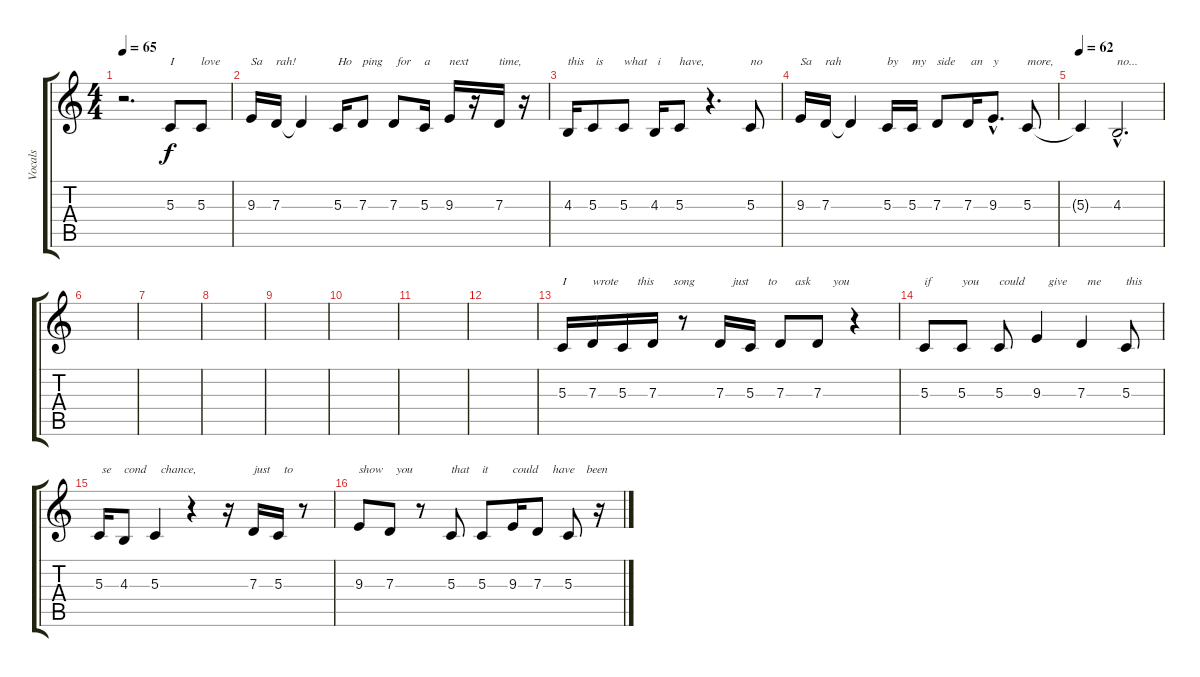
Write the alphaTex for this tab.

\track ("Vocals" "Vocals") {instrument lead6voice}
\staff {score tabs}
\tuning (E4 B3 G3 D3 A2 D2) {hide}
\ts (4 4)
\tempo 65
\clef g2
\ks c
r.2{d dy f} 5.3.8{txt "I"} 5.3.8{txt "love"} |
9.3.16{txt "Sa"} 7.3.16{txt "rah!"} 7.3{t}.4 5.3.16{txt "Ho"} 7.3.8{txt "ping"} 7.3.8{txt " for"} 5.3.16{txt "a"} 9.3.16{txt "next"} r.16 7.3.16{txt "time,"} r.16 |
4.3.16{txt "this"} 5.3.8{txt " is"} 5.3.8{txt "what"} 4.3.16{txt " i"} 5.3.8{txt "have,"} r.4{d} 5.3.8{txt "no"} |
9.3.16{txt "Sa"} 7.3.16{txt "rah"} 7.3{t}.4 5.3.16{txt "by"} 5.3.16{txt "my"} 7.3.8{txt "side"} 7.3.16{txt " an"} 9.3{hac}.8{d txt "y"} 5.3.8{txt "more,"} |
\tempo 62
5.3{t}.4 4.3{hac}.2{d txt "no..."} |
|
|
|
|
|
|
|
5.3.16{txt "I"} 7.3.16{txt "wrote"} 5.3.16{txt "     this"} 7.3.16{txt "       song"} r.8 7.3.16{txt "    just"} 5.3.16{txt "      to"} 7.3.8{txt "     ask"} 7.3.8{txt "     you"} r.4 |
5.3.8{txt "if"} 5.3.8{txt "you"} 5.3.8{txt "could"} 9.3.4{txt "    give"} 7.3.4{txt "  me"} 5.3.8{txt "this"} |
5.3.16{txt " se"} 4.3.8{txt "cond"} 5.3.4{txt "  chance,"} r.4 r.16 7.3.16{txt "just"} 5.3.16{txt "  to"} r.8 |
9.3.8{txt "show"} 7.3.8{txt "  you"} r.8 5.3.8{txt "that"} 5.3.8{txt "it"} 9.3.16{txt "could"} 7.3.8{txt "     have"} 5.3.8{txt "      been"} r.16
